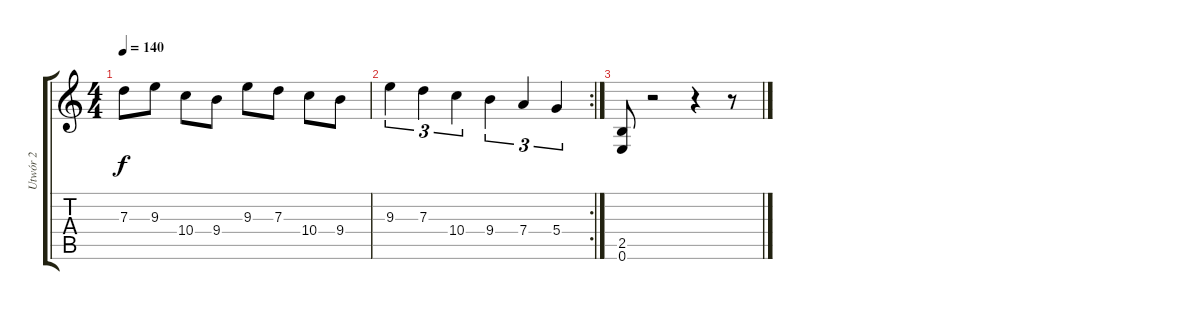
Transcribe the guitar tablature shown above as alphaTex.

\track ("Utwór 2" "Utwór 2") {instrument distortionguitar}
\staff {score tabs}
\tuning (E4 B3 G3 D3 A2 E2) {hide}
\ts (4 4)
\tempo 140
\clef g2
\ks c
7.3.8{dy f} 9.3.8 10.4.8 9.4.8 9.3.8 7.3.8 10.4.8 9.4.8 |
\rc 2
9.3.4{tu (3 2)} 7.3.4{tu (3 2)} 10.4.4{tu (3 2)} 9.4.4{tu (3 2)} 7.4.4{tu (3 2)} 5.4.4{tu (3 2)} |
(2.5 0.6).8 r.2 r.4 r.8
